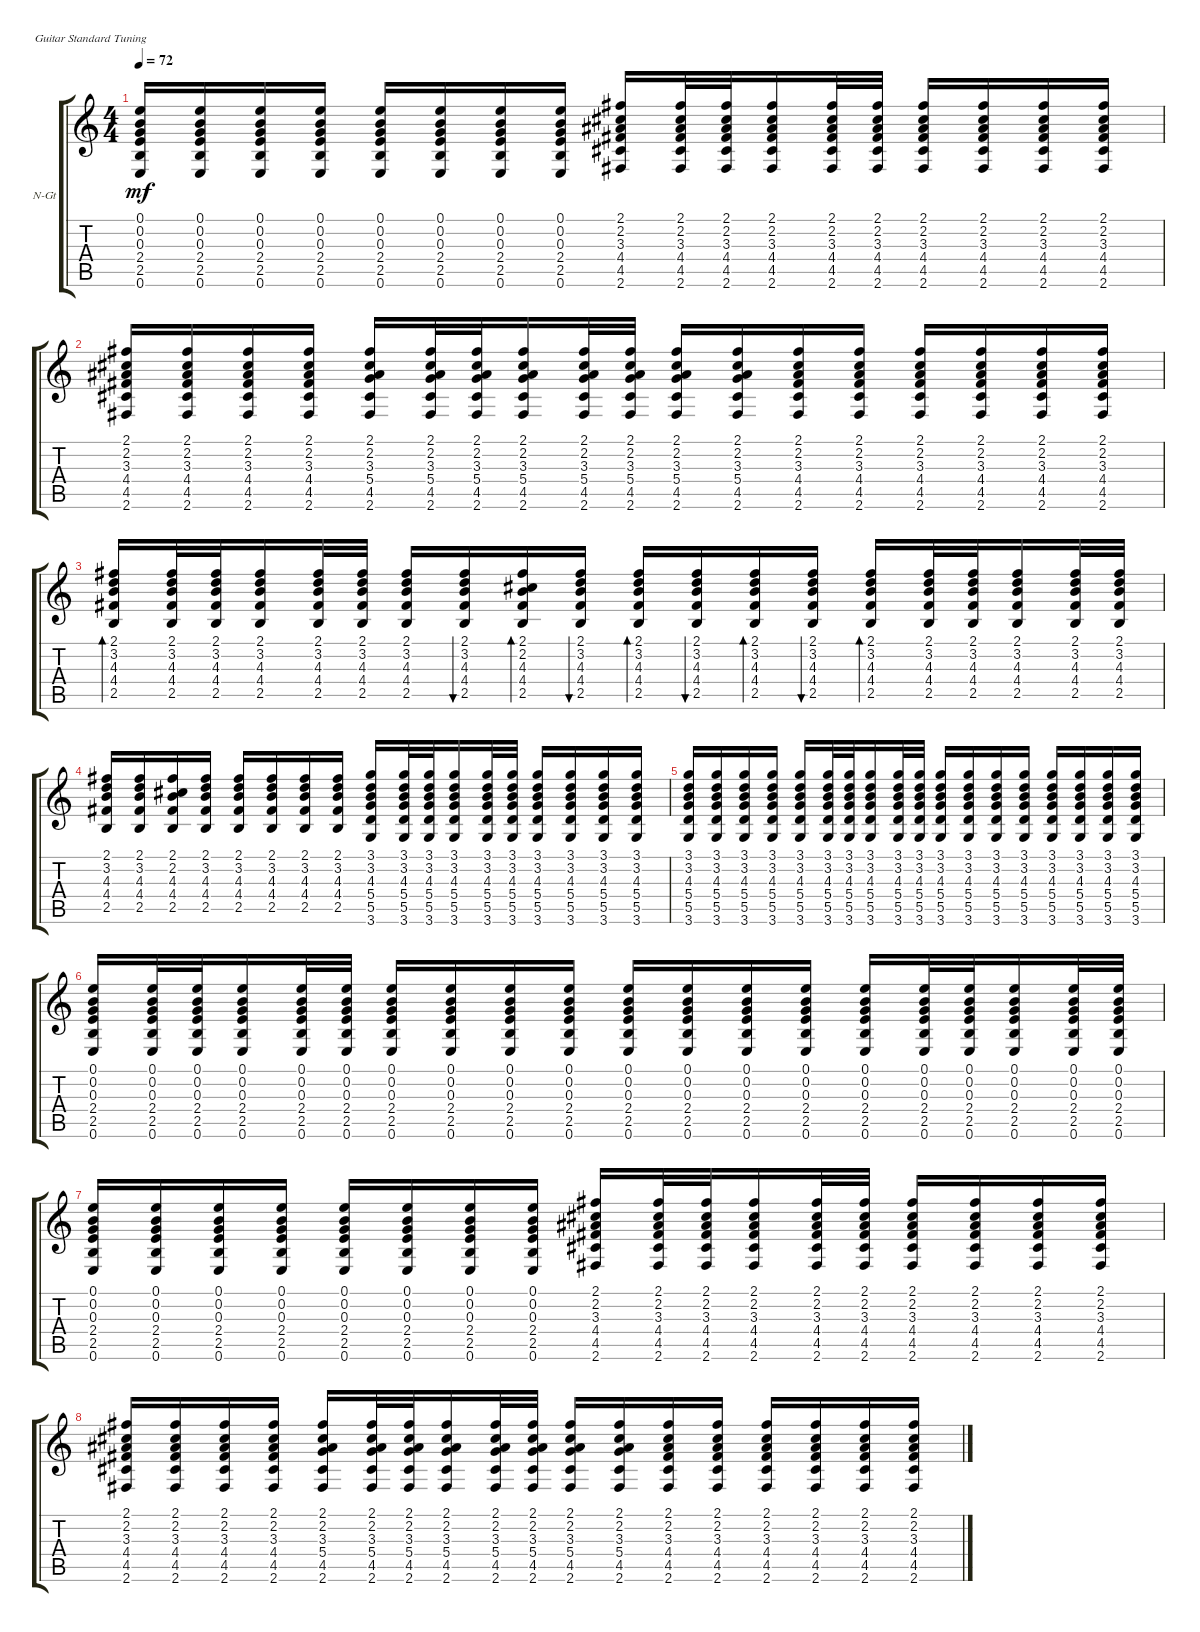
\defaultSystemsLayout 4
\bracketExtendMode groupsimilarinstruments
\firstSystemTrackNameOrientation horizontal
\otherSystemsTrackNameOrientation horizontal
\track ("Nylon Guitar" "N-Gt") {instrument acousticguitarnylon}
\staff {score tabs}
\tuning (E4 B3 G3 D3 A2 E2)
\ts (4 4)
\tempo 72
\clef g2
\ks c
(0.6 2.5 2.4 0.3 0.2 0.1).16{dy mf} (0.6 2.5 2.4 0.3 0.2 0.1).16 (0.6 2.5 2.4 0.3 0.2 0.1).16 (0.6 2.5 2.4 0.3 0.2 0.1).16 (0.6 2.5 2.4 0.3 0.2 0.1).16 (0.6 2.5 2.4 0.3 0.2 0.1).16 (0.6 2.5 2.4 0.3 0.2 0.1).16 (0.6 2.5 2.4 0.3 0.2 0.1).16 (2.1 2.2 3.3 4.4 4.5 2.6).16 (2.1 2.2 3.3 4.4 4.5 2.6).32 (2.1 2.2 3.3 4.4 4.5 2.6).32 (2.1 2.2 3.3 4.4 4.5 2.6).16 (2.1 2.2 3.3 4.4 4.5 2.6).32 (2.1 2.2 3.3 4.4 4.5 2.6).32 (2.1 2.2 3.3 4.4 4.5 2.6).16 (2.1 2.2 3.3 4.4 4.5 2.6).16 (2.1 2.2 3.3 4.4 4.5 2.6).16 (2.1 2.2 3.3 4.4 4.5 2.6).16 |
(2.1 2.2 3.3 4.4 4.5 2.6).16 (2.1 2.2 3.3 4.4 4.5 2.6).16 (2.1 2.2 3.3 4.4 4.5 2.6).16 (2.1 2.2 3.3 4.4 4.5 2.6).16 (2.1 2.2 3.3 5.4 4.5 2.6).16 (2.1 2.2 3.3 5.4 4.5 2.6).32 (2.1 2.2 3.3 5.4 4.5 2.6).32 (2.1 2.2 3.3 5.4 4.5 2.6).16 (2.1 2.2 3.3 5.4 4.5 2.6).32 (2.1 2.2 3.3 5.4 4.5 2.6).32 (2.1 2.2 3.3 5.4 4.5 2.6).16 (2.1 2.2 3.3 5.4 4.5 2.6).16 (2.1 2.2 3.3 4.4 4.5 2.6).16 (2.1 2.2 3.3 4.4 4.5 2.6).16 (2.1 2.2 3.3 4.4 4.5 2.6).16 (2.1 2.2 3.3 4.4 4.5 2.6).16 (2.1 2.2 3.3 4.5 2.6 4.4).16 (2.1 2.2 3.3 4.4 4.5 2.6).16 |
(2.1 3.2 4.3 4.4 2.5).16{bd 30} (2.1 3.2 4.3 4.4 2.5).32 (2.1 3.2 4.3 4.4 2.5).32 (2.1 3.2 4.3 4.4 2.5).16 (2.1 3.2 4.3 4.4 2.5).32 (2.1 3.2 4.3 4.4 2.5).32 (2.1 3.2 4.3 4.4 2.5).16 (2.1 3.2 4.3 4.4 2.5).16{bu 30} (2.1 2.2 4.3 4.4 2.5).16{bd 30} (2.1 3.2 4.3 4.4 2.5).16{bu 30} (2.1 3.2 4.3 4.4 2.5).16{bd 30} (2.1 3.2 4.3 4.4 2.5).16{bu 30} (2.1 3.2 4.3 4.4 2.5).16{bd 30} (2.1 3.2 4.3 4.4 2.5).16{bu 30} (2.1 3.2 4.3 4.4 2.5).16{bd 30} (2.1 3.2 4.3 4.4 2.5).32 (2.1 3.2 4.3 4.4 2.5).32 (2.1 3.2 4.3 4.4 2.5).16 (2.1 3.2 4.3 4.4 2.5).32 (2.1 3.2 4.3 4.4 2.5).32 |
(2.1 3.2 4.3 4.4 2.5).16 (2.1 3.2 4.3 4.4 2.5).16 (2.1 2.2 4.3 4.4 2.5).16 (2.1 3.2 4.3 4.4 2.5).16 (2.1 3.2 4.3 4.4 2.5).16 (2.1 3.2 4.3 4.4 2.5).16 (2.1 3.2 4.3 4.4 2.5).16 (2.1 3.2 4.3 4.4 2.5).16 (3.1 3.2 4.3 5.4 5.5 3.6).16 (3.1 3.2 4.3 5.4 5.5 3.6).32 (3.1 3.2 4.3 5.4 5.5 3.6).32 (3.1 3.2 4.3 5.4 5.5 3.6).16 (3.1 3.2 4.3 5.4 5.5 3.6).32 (3.1 3.2 4.3 5.4 5.5 3.6).32 (3.1 3.2 4.3 5.4 5.5 3.6).16 (3.1 3.2 4.3 5.4 5.5 3.6).16 (3.1 3.2 4.3 5.4 5.5 3.6).16 (3.1 3.2 4.3 5.4 5.5 3.6).16 |
(3.1 3.2 4.3 5.4 5.5 3.6).16 (3.1 3.2 4.3 5.4 5.5 3.6).16 (3.1 3.2 4.3 5.4 5.5 3.6).16 (3.1 3.2 4.3 5.4 5.5 3.6).16 (3.1 3.2 4.3 5.4 5.5 3.6).16 (3.1 3.2 4.3 5.4 5.5 3.6).32 (3.1 3.2 4.3 5.4 5.5 3.6).32 (3.1 3.2 4.3 5.4 5.5 3.6).16 (3.1 3.2 4.3 5.4 5.5 3.6).32 (3.1 3.2 4.3 5.4 5.5 3.6).32 (3.1 3.2 4.3 5.4 5.5 3.6).16 (3.1 3.2 4.3 5.4 5.5 3.6).16 (3.1 3.2 4.3 5.4 5.5 3.6).16 (3.1 3.2 4.3 5.4 5.5 3.6).16 (3.1 3.2 4.3 5.4 5.5 3.6).16 (3.1 3.2 4.3 5.4 5.5 3.6).16 (3.1 3.2 4.3 5.4 5.5 3.6).16 (3.1 3.2 4.3 5.4 5.5 3.6).16 |
(0.6 2.5 2.4 0.3 0.2 0.1).16 (0.6 2.5 2.4 0.3 0.2 0.1).32 (0.6 2.5 2.4 0.3 0.2 0.1).32 (0.6 2.5 2.4 0.3 0.2 0.1).16 (0.6 2.5 2.4 0.3 0.2 0.1).32 (0.6 2.5 2.4 0.3 0.2 0.1).32 (0.6 2.5 2.4 0.3 0.2 0.1).16 (0.6 2.5 2.4 0.3 0.2 0.1).16 (0.6 2.5 2.4 0.3 0.2 0.1).16 (0.6 2.5 2.4 0.3 0.2 0.1).16 (0.6 2.5 2.4 0.3 0.2 0.1).16 (0.6 2.5 2.4 0.3 0.2 0.1).16 (0.6 2.5 2.4 0.3 0.2 0.1).16 (0.6 2.5 2.4 0.3 0.2 0.1).16 (0.6 2.5 2.4 0.3 0.2 0.1).16 (0.6 2.5 2.4 0.3 0.2 0.1).32 (0.6 2.5 2.4 0.3 0.2 0.1).32 (0.6 2.5 2.4 0.3 0.2 0.1).16 (0.6 2.5 2.4 0.3 0.2 0.1).32 (0.6 2.5 2.4 0.3 0.2 0.1).32 |
(0.6 2.5 2.4 0.3 0.2 0.1).16 (0.6 2.5 2.4 0.3 0.2 0.1).16 (0.6 2.5 2.4 0.3 0.2 0.1).16 (0.6 2.5 2.4 0.3 0.2 0.1).16 (0.6 2.5 2.4 0.3 0.2 0.1).16 (0.6 2.5 2.4 0.3 0.2 0.1).16 (0.6 2.5 2.4 0.3 0.2 0.1).16 (0.6 2.5 2.4 0.3 0.2 0.1).16 (2.1 2.2 3.3 4.4 4.5 2.6).16 (2.1 2.2 3.3 4.4 4.5 2.6).32 (2.1 2.2 3.3 4.4 4.5 2.6).32 (2.1 2.2 3.3 4.4 4.5 2.6).16 (2.1 2.2 3.3 4.4 4.5 2.6).32 (2.1 2.2 3.3 4.4 4.5 2.6).32 (2.1 2.2 3.3 4.4 4.5 2.6).16 (2.1 2.2 3.3 4.4 4.5 2.6).16 (2.1 2.2 3.3 4.4 4.5 2.6).16 (2.1 2.2 3.3 4.4 4.5 2.6).16 |
(2.1 2.2 3.3 4.4 4.5 2.6).16 (2.1 2.2 3.3 4.4 4.5 2.6).16 (2.1 2.2 3.3 4.4 4.5 2.6).16 (2.1 2.2 3.3 4.4 4.5 2.6).16 (2.1 2.2 3.3 5.4 4.5 2.6).16 (2.1 2.2 3.3 5.4 4.5 2.6).32 (2.1 2.2 3.3 5.4 4.5 2.6).32 (2.1 2.2 3.3 5.4 4.5 2.6).16 (2.1 2.2 3.3 5.4 4.5 2.6).32 (2.1 2.2 3.3 5.4 4.5 2.6).32 (2.1 2.2 3.3 5.4 4.5 2.6).16 (2.1 2.2 3.3 5.4 4.5 2.6).16 (2.1 2.2 3.3 4.4 4.5 2.6).16 (2.1 2.2 3.3 4.4 4.5 2.6).16 (2.1 2.2 3.3 4.4 4.5 2.6).16 (2.1 2.2 3.3 4.4 4.5 2.6).16 (2.1 2.2 3.3 4.5 2.6 4.4).16 (2.1 2.2 3.3 4.4 4.5 2.6).16
